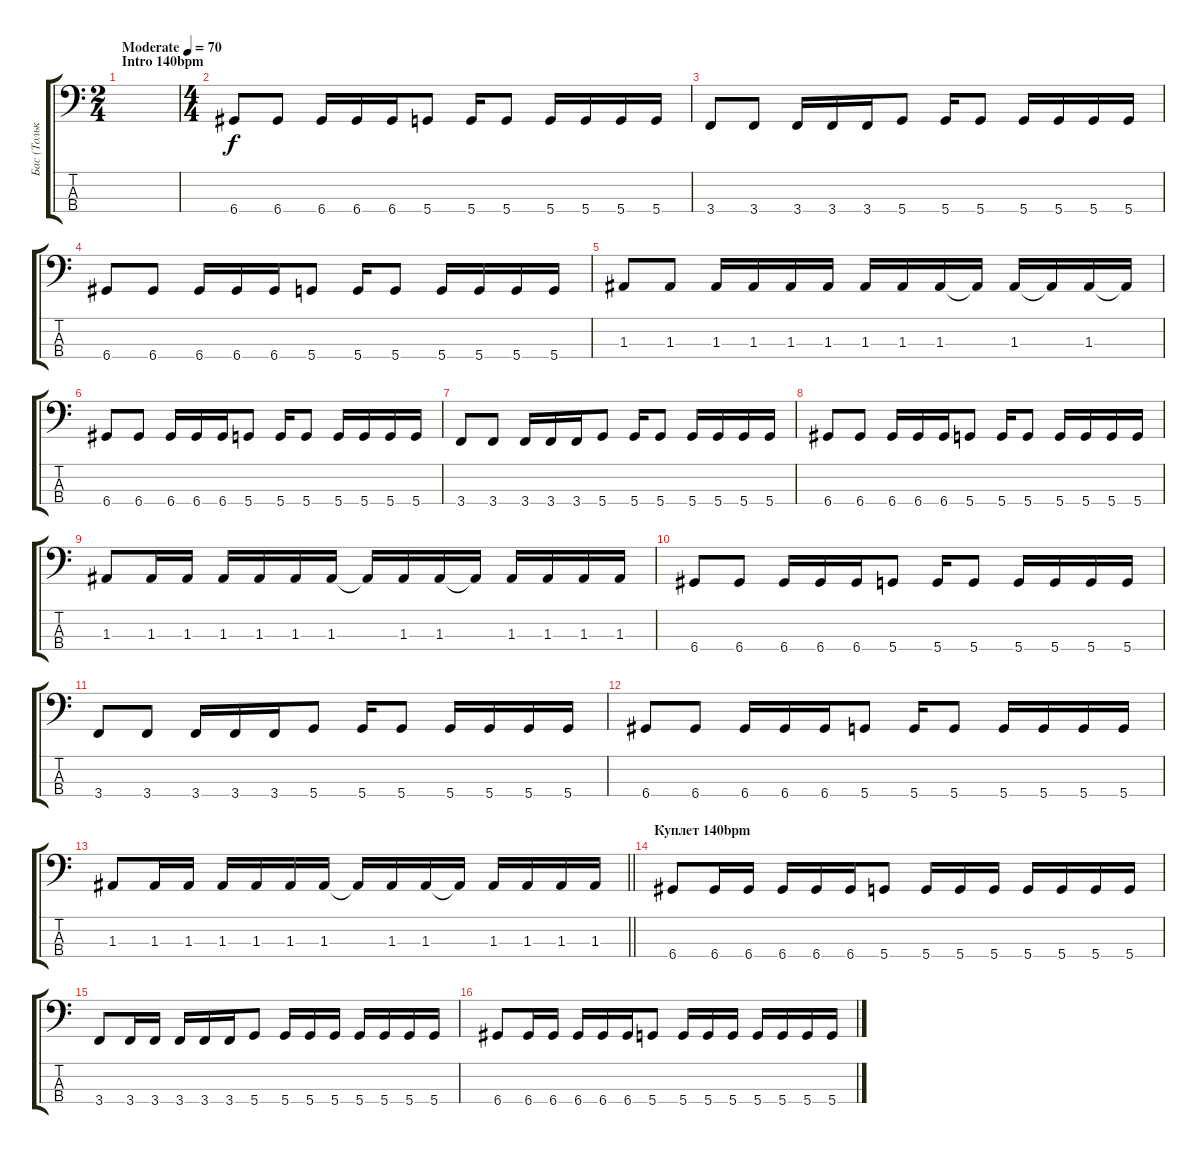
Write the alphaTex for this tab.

\track ("Бас (Только для звучания)" "Бас (Тольк") {instrument electricbassfinger}
\staff {score tabs}
\tuning (G2 D2 A1 D1) {hide}
\ts (2 4)
\section ("" "Intro 140bpm")
\tempo (70 "Moderate")
\tempo 140
\tempo (70 "Moderate")
\clef f4
\ks c
|
\ts (4 4)
6.4.8 6.4.8 6.4.16 6.4.16 6.4.16 5.4.8 5.4.16 5.4.8 5.4.16 5.4.16 5.4.16 5.4.16 |
3.4.8 3.4.8 3.4.16 3.4.16 3.4.16 5.4.8 5.4.16 5.4.8 5.4.16 5.4.16 5.4.16 5.4.16 |
6.4.8 6.4.8 6.4.16 6.4.16 6.4.16 5.4.8 5.4.16 5.4.8 5.4.16 5.4.16 5.4.16 5.4.16 |
1.3.8 1.3.8 1.3.16 1.3.16 1.3.16 1.3.16 1.3.16 1.3.16 1.3.16 1.3{t}.16 1.3.16 1.3{t}.16 1.3.16 1.3{t}.16 |
6.4.8 6.4.8 6.4.16 6.4.16 6.4.16 5.4.8 5.4.16 5.4.8 5.4.16 5.4.16 5.4.16 5.4.16 |
3.4.8 3.4.8 3.4.16 3.4.16 3.4.16 5.4.8 5.4.16 5.4.8 5.4.16 5.4.16 5.4.16 5.4.16 |
6.4.8 6.4.8 6.4.16 6.4.16 6.4.16 5.4.8 5.4.16 5.4.8 5.4.16 5.4.16 5.4.16 5.4.16 |
1.3.8 1.3.16 1.3.16 1.3.16 1.3.16 1.3.16 1.3.16 1.3{t}.16 1.3.16 1.3.16 1.3{t}.16 1.3.16 1.3.16 1.3.16 1.3.16 |
6.4.8 6.4.8 6.4.16 6.4.16 6.4.16 5.4.8 5.4.16 5.4.8 5.4.16 5.4.16 5.4.16 5.4.16 |
3.4.8 3.4.8 3.4.16 3.4.16 3.4.16 5.4.8 5.4.16 5.4.8 5.4.16 5.4.16 5.4.16 5.4.16 |
6.4.8 6.4.8 6.4.16 6.4.16 6.4.16 5.4.8 5.4.16 5.4.8 5.4.16 5.4.16 5.4.16 5.4.16 |
\barLineRight lightlight
1.3.8 1.3.16 1.3.16 1.3.16 1.3.16 1.3.16 1.3.16 1.3{t}.16 1.3.16 1.3.16 1.3{t}.16 1.3.16 1.3.16 1.3.16 1.3.16 |
\section ("" "Куплет 140bpm")
6.4.8 6.4.16 6.4.16 6.4.16 6.4.16 6.4.16 5.4.8 5.4.16 5.4.16 5.4.16 5.4.16 5.4.16 5.4.16 5.4.16 |
3.4.8 3.4.16 3.4.16 3.4.16 3.4.16 3.4.16 5.4.8 5.4.16 5.4.16 5.4.16 5.4.16 5.4.16 5.4.16 5.4.16 |
6.4.8 6.4.16 6.4.16 6.4.16 6.4.16 6.4.16 5.4.8 5.4.16 5.4.16 5.4.16 5.4.16 5.4.16 5.4.16 5.4.16
